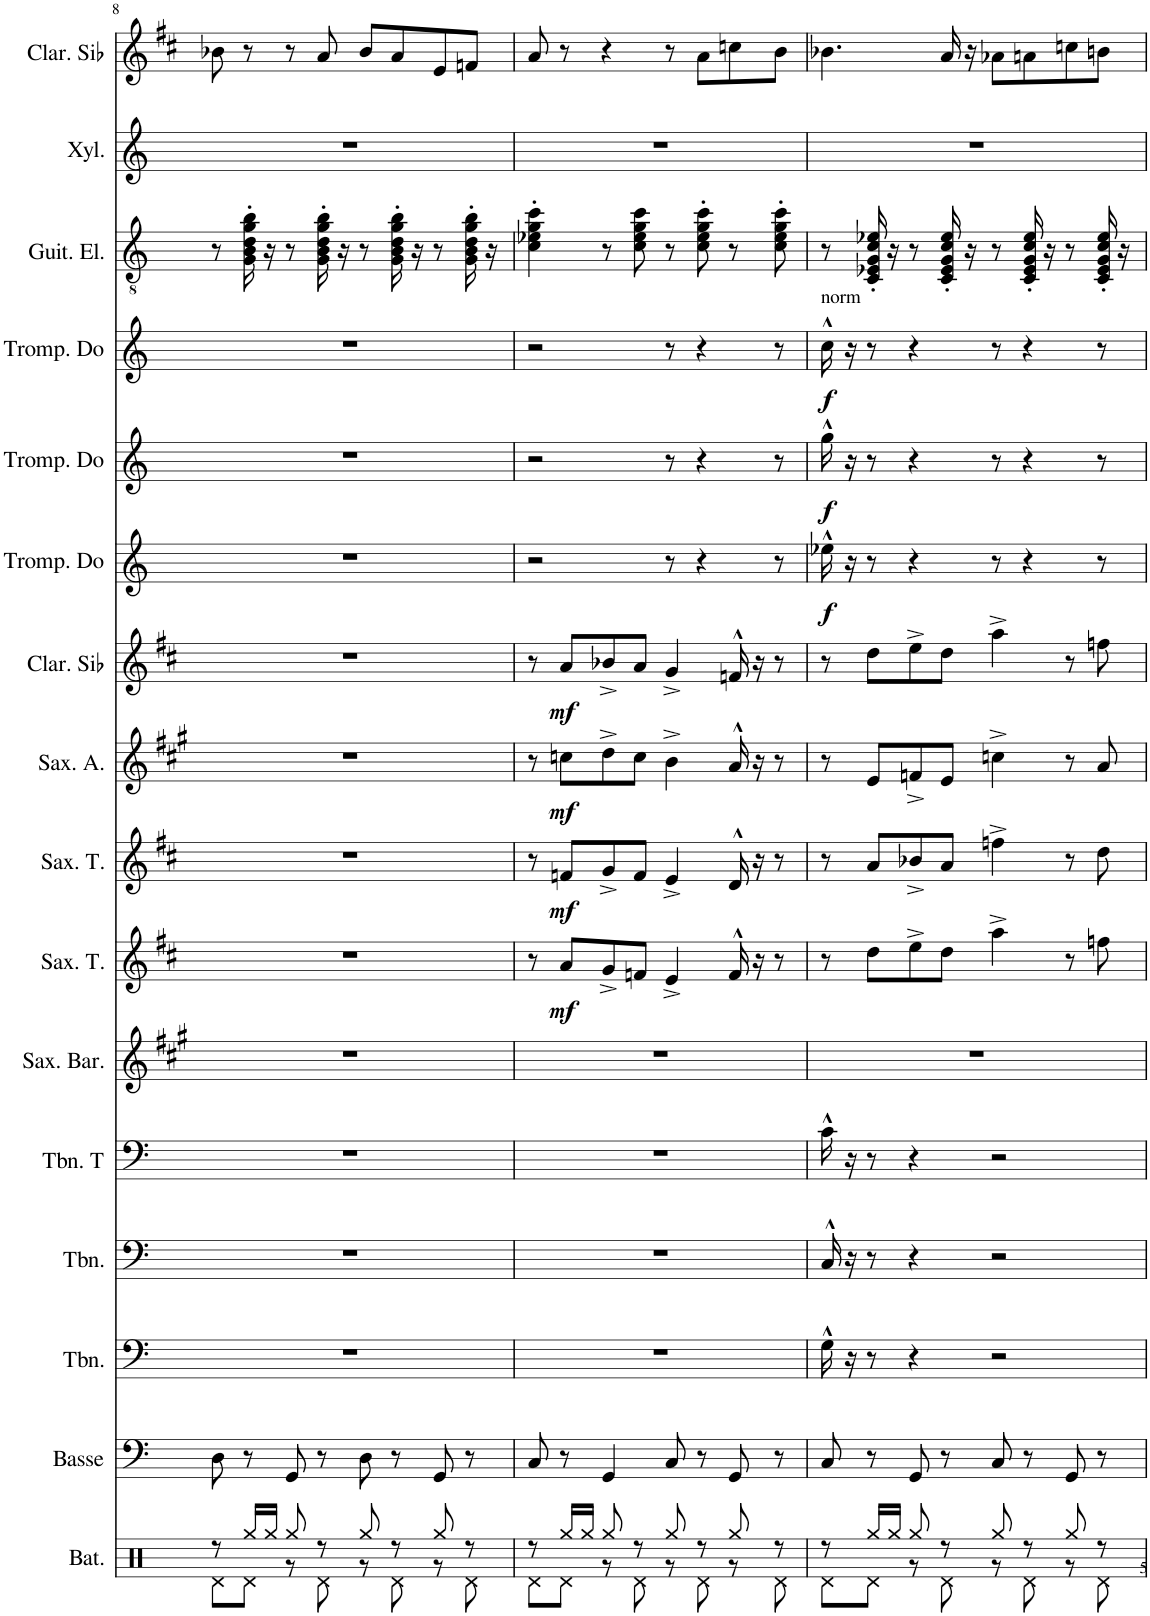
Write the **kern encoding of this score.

**kern	**kern	**kern	**kern	**kern	**kern	**kern	**dynam	**kern	**dynam	**kern	**dynam	**kern	**dynam	**kern	**dynam	**kern	**dynam	**kern	**dynam	**kern	**kern	**kern
*part16	*part15	*part14	*part13	*part12	*part11	*part10	*part10	*part9	*part9	*part8	*part8	*part7	*part7	*part6	*part6	*part5	*part5	*part4	*part4	*part3	*part2	*part1
*staff16	*staff15	*staff14	*staff13	*staff12	*staff11	*staff10	*staff10	*staff9	*staff9	*staff8	*staff8	*staff7	*staff7	*staff6	*staff6	*staff5	*staff5	*staff4	*staff4	*staff3	*staff2	*staff1
*I"Batterie	*I"Basse acoustique	*I"Trombone	*I"Trombone	*I"Trombone ténor	*I"Saxophone Baryton	*I"Saxophone Ténor	*	*I"Saxophone Ténor	*	*I"Saxophone Alto	*	*I"Clarinette en Sib	*	*I"Trompette en Do	*	*I"Trompette en Do	*	*I"Trompette en Do	*	*I"Guitare électrique	*I"Xylophone	*I"Clarinette en Sib
*I'Bat.	*I'Basse	*I'Tbn.	*I'Tbn.	*I'Tbn. T	*I'Sax. Bar.	*I'Sax. T.	*	*I'Sax. T.	*	*I'Sax. A.	*	*I'Clar. Sib	*	*I'Tromp. Do	*	*I'Tromp. Do	*	*I'Tromp. Do	*	*I'Guit. El.	*I'Xyl.	*I'Clar. Sib
!!LO:PB:g=z
*clefX	*clefF4	*clefF4	*clefF4	*clefF4	*clefG2	*clefG2	*	*clefG2	*	*clefG2	*	*clefG2	*	*clefG2	*	*clefG2	*	*clefG2	*	*clefGv2	*clefG2	*clefG2
*	*Trd7c12	*	*	*	*Trd12c21	*Trd8c14	*	*Trd8c14	*	*Trd5c9	*	*Trd1c2	*	*Trd1c2	*	*Trd1c2	*	*Trd1c2	*	*	*Trd-7c-12	*Trd1c2
*k[]	*k[]	*k[]	*k[]	*k[]	*k[f#c#g#]	*k[f#c#]	*	*k[f#c#]	*	*k[f#c#g#]	*	*k[f#c#]	*	*k[]	*	*k[]	*	*k[]	*	*k[]	*k[]	*k[f#c#]
*M4/4	*M4/4	*M4/4	*M4/4	*M4/4	*M4/4	*M4/4	*	*M4/4	*	*M4/4	*	*M4/4	*	*M4/4	*	*M4/4	*	*M4/4	*	*M4/4	*M4/4	*M4/4
=8	=8	=8	=8	=8	=8	=8	=8	=8	=8	=8	=8	=8	=8	=8	=8	=8	=8	=8	=8	=8	=8	=8
*^	*	*	*	*	*	*	*	*	*	*	*	*	*	*	*	*	*	*	*	*	*	*
8r	8Rd\L	8D\	1r	1r	1r	1r	1r	.	1r	.	1r	.	1r	.	1r	.	1r	.	1r	.	8r	1r	8b-X\
16Rgg/LL	8Rd\J	8r	.	.	.	.	.	.	.	.	.	.	.	.	.	.	.	.	.	.	16G\' 16B\' 16d\' 16g\' 16b\'	.	8r
16Rgg/JJ	.	.	.	.	.	.	.	.	.	.	.	.	.	.	.	.	.	.	.	.	16r	.	.
8Rgg/	8r	8GG/	.	.	.	.	.	.	.	.	.	.	.	.	.	.	.	.	.	.	8r	.	8r
8r	8Rd\	8r	.	.	.	.	.	.	.	.	.	.	.	.	.	.	.	.	.	.	16G\' 16B\' 16d\' 16g\' 16b\'	.	8a/
.	.	.	.	.	.	.	.	.	.	.	.	.	.	.	.	.	.	.	.	.	16r	.	.
8Rgg/	8r	8D\	.	.	.	.	.	.	.	.	.	.	.	.	.	.	.	.	.	.	8r	.	8b-/L
8r	8Rd\	8r	.	.	.	.	.	.	.	.	.	.	.	.	.	.	.	.	.	.	16G\' 16B\' 16d\' 16g\' 16b\'	.	8a/
.	.	.	.	.	.	.	.	.	.	.	.	.	.	.	.	.	.	.	.	.	16r	.	.
8Rgg/	8r	8GG/	.	.	.	.	.	.	.	.	.	.	.	.	.	.	.	.	.	.	8r	.	8e/
8r	8Rd\	8r	.	.	.	.	.	.	.	.	.	.	.	.	.	.	.	.	.	.	16G\' 16B\' 16d\' 16g\' 16b\'	.	8fn/J
.	.	.	.	.	.	.	.	.	.	.	.	.	.	.	.	.	.	.	.	.	16r	.	.
=9	=9	=9	=9	=9	=9	=9	=9	=9	=9	=9	=9	=9	=9	=9	=9	=9	=9	=9	=9	=9	=9	=9	=9
8r	8Rd\L	8C/	1r	1r	1r	1r	8r	.	8r	.	8r	.	8r	.	2r	.	2r	.	2r	.	4c\' 4e-X\' 4g\' 4cc\'	1r	8a/
!	!	!	!	!	!	!	!	!LO:DY:b	!	!LO:DY:b	!	!LO:DY:b	!	!LO:DY:b	!	!	!	!	!	!	!	!	!
16Rgg/LL	8Rd\J	8r	.	.	.	.	8a/L	mf	8fn/L	mf	8ccn\L	mf	8a/L	mf	.	.	.	.	.	.	.	.	8r
16Rgg/JJ	.	.	.	.	.	.	.	.	.	.	.	.	.	.	.	.	.	.	.	.	.	.	.
8Rgg/	8r	4GG/	.	.	.	.	8g^/	.	8g^/	.	8dd^\	.	8b-X^/	.	.	.	.	.	.	.	8r	.	4r
8r	8Rd\	.	.	.	.	.	8fn/J	.	8f/J	.	8cc\J	.	8a/J	.	.	.	.	.	.	.	8c\ 8e-\ 8g\ 8cc\	.	.
8Rgg/	8r	8C/	.	.	.	.	4e^/	.	4e^/	.	4b^\	.	4g^/	.	8r	.	8r	.	8r	.	8r	.	8r
8r	8Rd\	8r	.	.	.	.	.	.	.	.	.	.	.	.	4r	.	4r	.	4r	.	8c\' 8e-\' 8g\' 8cc\'	.	8a\L
8Rgg/	8r	8GG/	.	.	.	.	16f^^/	.	16d^^/	.	16a^^/	.	16fn^^/	.	.	.	.	.	.	.	8r	.	8ccn\
.	.	.	.	.	.	.	16r	.	16r	.	16r	.	16r	.	.	.	.	.	.	.	.	.	.
8r	8Rd\	8r	.	.	.	.	8r	.	8r	.	8r	.	8r	.	8r	.	8r	.	8r	.	8c\' 8e-\' 8g\' 8cc\'	.	8b\J
=10	=10	=10	=10	=10	=10	=10	=10	=10	=10	=10	=10	=10	=10	=10	=10	=10	=10	=10	=10	=10	=10	=10	=10
!	!	!	!	!	!	!	!	!	!	!	!	!	!	!	!	!	!	!	!LO:TX:a:t=norm	!	!	!	!
!	!	!	!	!	!	!	!	!	!	!	!	!	!	!	!	!LO:DY:b	!	!LO:DY:b	!	!LO:DY:b	!	!	!
8r	8Rd\L	8C/	16G^^\	16C^^/	16c^^\	1r	8r	.	8r	.	8r	.	8r	.	16ee-X^^\	f	16gg^^\	f	16cc^^\	f	8r	1r	4.b-X\
.	.	.	16r	16r	16r	.	.	.	.	.	.	.	.	.	16r	.	16r	.	16r	.	.	.	.
16Rgg/LL	8Rd\J	8r	8r	8r	8r	.	8dd\L	.	8a/L	.	8e/L	.	8dd\L	.	8r	.	8r	.	8r	.	16C/' 16E-X/' 16G/' 16c/' 16e-X/'	.	.
16Rgg/JJ	.	.	.	.	.	.	.	.	.	.	.	.	.	.	.	.	.	.	.	.	16r	.	.
8Rgg/	8r	8GG/	4r	4r	4r	.	8ee^\	.	8b-X^/	.	8fn^/	.	8ee^\	.	4r	.	4r	.	4r	.	8r	.	.
8r	8Rd\	8r	.	.	.	.	8dd\J	.	8a/J	.	8e/J	.	8dd\J	.	.	.	.	.	.	.	16C/' 16E-/' 16G/' 16c/' 16e-/'	.	16a/
.	.	.	.	.	.	.	.	.	.	.	.	.	.	.	.	.	.	.	.	.	16r	.	16r
8Rgg/	8r	8C/	2r	2r	2r	.	4aa^\	.	4ffn^\	.	4ccn^\	.	4aa^\	.	8r	.	8r	.	8r	.	8r	.	8a-X\L
8r	8Rd\	8r	.	.	.	.	.	.	.	.	.	.	.	.	4r	.	4r	.	4r	.	16C/' 16E-/' 16G/' 16c/' 16e-/'	.	8an\
.	.	.	.	.	.	.	.	.	.	.	.	.	.	.	.	.	.	.	.	.	16r	.	.
8Rgg/	8r	8GG/	.	.	.	.	8r	.	8r	.	8r	.	8r	.	.	.	.	.	.	.	8r	.	8ccn\
8r	8Rd\	8r	.	.	.	.	8ffn\	.	8dd\	.	8a/	.	8ffn\	.	8r	.	8r	.	8r	.	16C/' 16E-/' 16G/' 16c/' 16e-/'	.	8bn\J
.	.	.	.	.	.	.	.	.	.	.	.	.	.	.	.	.	.	.	.	.	16r	.	.
*v	*v	*	*	*	*	*	*	*	*	*	*	*	*	*	*	*	*	*	*	*	*	*	*
=	=	=	=	=	=	=	=	=	=	=	=	=	=	=	=	=	=	=	=	=	=	=
*-	*-	*-	*-	*-	*-	*-	*-	*-	*-	*-	*-	*-	*-	*-	*-	*-	*-	*-	*-	*-	*-	*-
